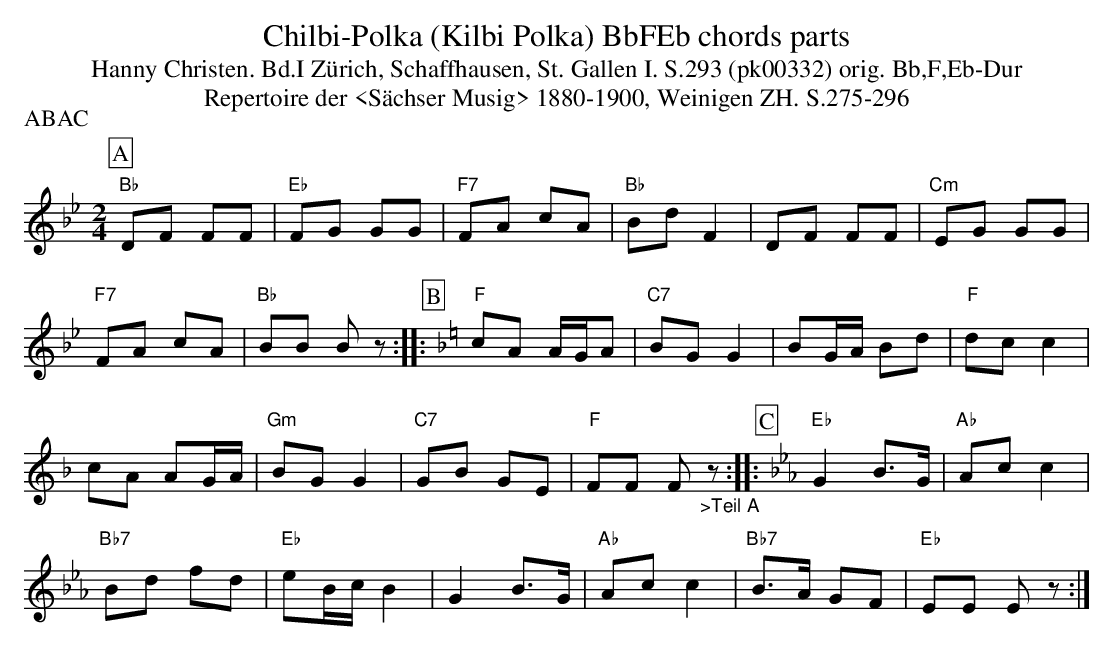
X:1
T: Chilbi-Polka (Kilbi Polka) BbFEb chords parts
T:Hanny Christen. Bd.I Zürich, Schaffhausen, St. Gallen I. S.293 (pk00332) orig. Bb,F,Eb-Dur
T: Repertoire der <S\"achser Musig> 1880-1900, Weinigen ZH. S.275-296
P:ABAC
M:2/4
L:1/8
K:Bb %%MIDI gchordon
[P:A] "Bb"DF FF | "Eb"FG GG | "F7"FA cA | "Bb"BdF2 | DF FF | "Cm"EG GG |
"F7"FA cA | "Bb"BB Bz :: [P:B] [K:F] "F"cA A/G/A | "C7"BGG2 | BG/A/ Bd | "F"dcc2 |
cA AG/A/ | "Gm"BGG2 | "C7"GB GE | "F"FF F"_>Teil A"z :: [P:C] [K:Eb] "Eb"G2 B>G | "Ab"Acc2 |
"Bb7"Bd fd | "Eb"eB/c/B2 | G2B>G | "Ab"Acc2 |  "Bb7"B>A GF | "Eb"EE  Ez :|
